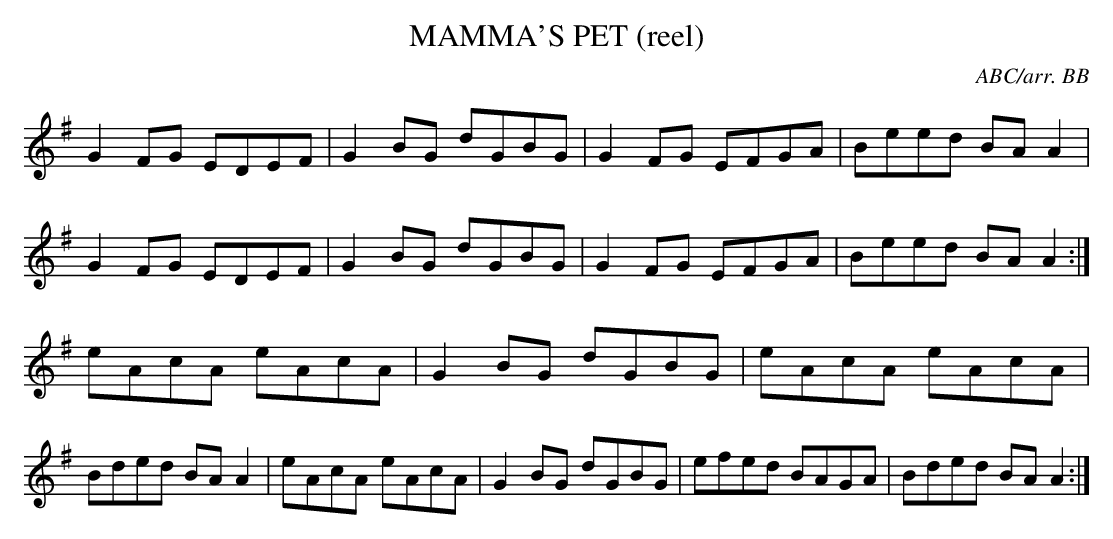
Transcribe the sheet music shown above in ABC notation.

X:1
T:MAMMA'S PET (reel)\
C:ABC/arr. BB\
M:4/4\
L:1/8\
K:Ador\
G2 FG EDEF|G2 BG dGBG|G2 FG EFGA|Beed BA A2|\
G2 FG EDEF|G2 BG dGBG|G2 FG EFGA|Beed BA A2:|\
eAcA eAcA|G2 BG dGBG|eAcA eAcA|Bded BA A2|\
eAcA eAcA|G2 BG dGBG|efed BAGA|Bded BA A2:|\
\
\
